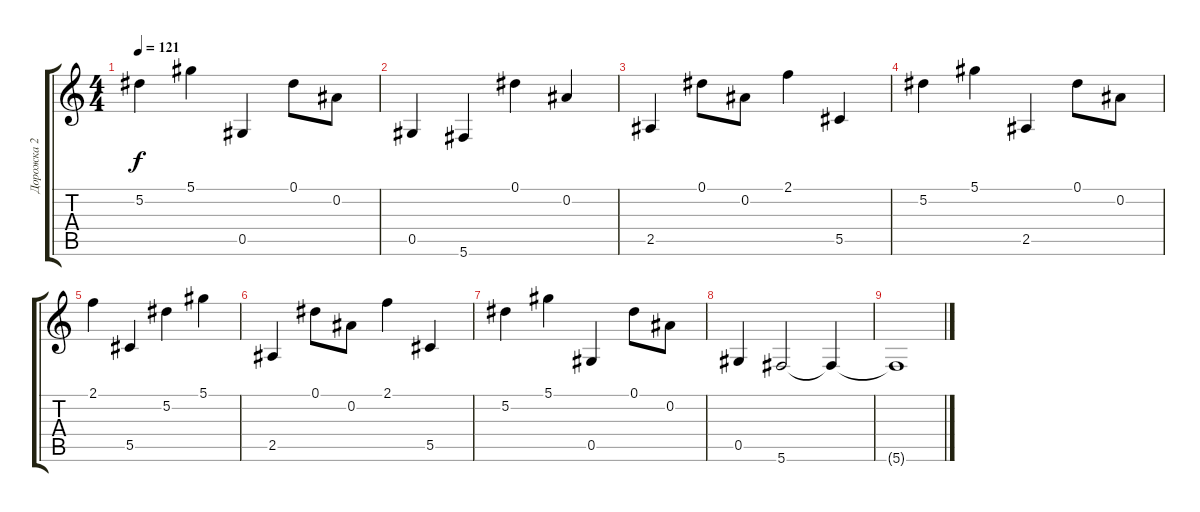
\track ("Дорожка 2" "Дорожка 2") {instrument acousticguitarsteel}
\staff {score tabs}
\tuning (Eb4 Bb3 Gb3 Db3 Ab2 Db2) {hide}
\ts (4 4)
\tempo 121
\clef g2
\ks c
5.2.4{dy f} 5.1.4 0.5.4 0.1.8 0.2.8 |
0.5.4 5.6.4 0.1.4 0.2.4 |
2.5.4 0.1.8 0.2.8 2.1.4 5.5.4 |
5.2.4 5.1.4 2.5.4 0.1.8 0.2.8 |
2.1.4 5.5.4 5.2.4 5.1.4 |
2.5.4 0.1.8 0.2.8 2.1.4 5.5.4 |
5.2.4 5.1.4 0.5.4 0.1.8 0.2.8 |
0.5.4 5.6.2 5.6{t}.4 |
5.6{t}.1
